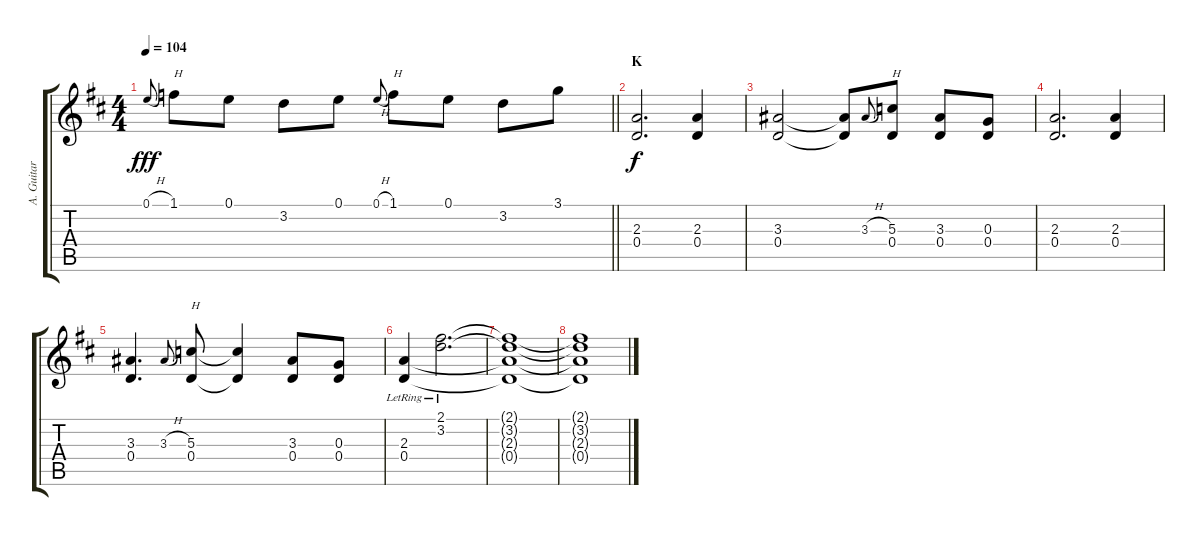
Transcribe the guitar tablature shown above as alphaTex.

\track ("A. Guitar II" "A. Guitar ") {instrument acousticguitarsteel}
\staff {score tabs}
\tuning (E4 B3 G3 D3 A2 D2) {hide}
\ts (4 4)
\tempo 104
\clef g2
\barLineRight lightlight
\ks d
0.1{h}.8{gr onbeat dy fff} 1.1.8{txt "H"} 0.1.8 3.2.8 0.1.8 0.1{h}.8{gr onbeat} 1.1.8{txt "H"} 0.1.8 3.2.8 3.1.8 |
\section ("" "K")
(2.3 0.4).2{d dy f} (2.3 0.4).4 |
(3.3 0.4).2 (3.3{t} 0.4{t}).8 3.3{h}.8{gr onbeat} (5.3 0.4).8{txt "H"} (3.3 0.4).8 (0.3 0.4).8 |
(2.3 0.4).2{d} (2.3 0.4).4 |
(3.3 0.4).4{d} 3.3{h}.8{gr onbeat} (5.3 0.4).8{txt "H"} (5.3{t} 0.4{t}).4 (3.3 0.4).8 (0.3 0.4).8 |
(2.3{lr} 0.4{lr}).4 (2.1{lr} 3.2{lr}).2{d} |
(2.1{t} 3.2{t} 2.3{t} 0.4{t}).1 |
(2.1{t} 3.2{t} 2.3{t} 0.4{t}).1
